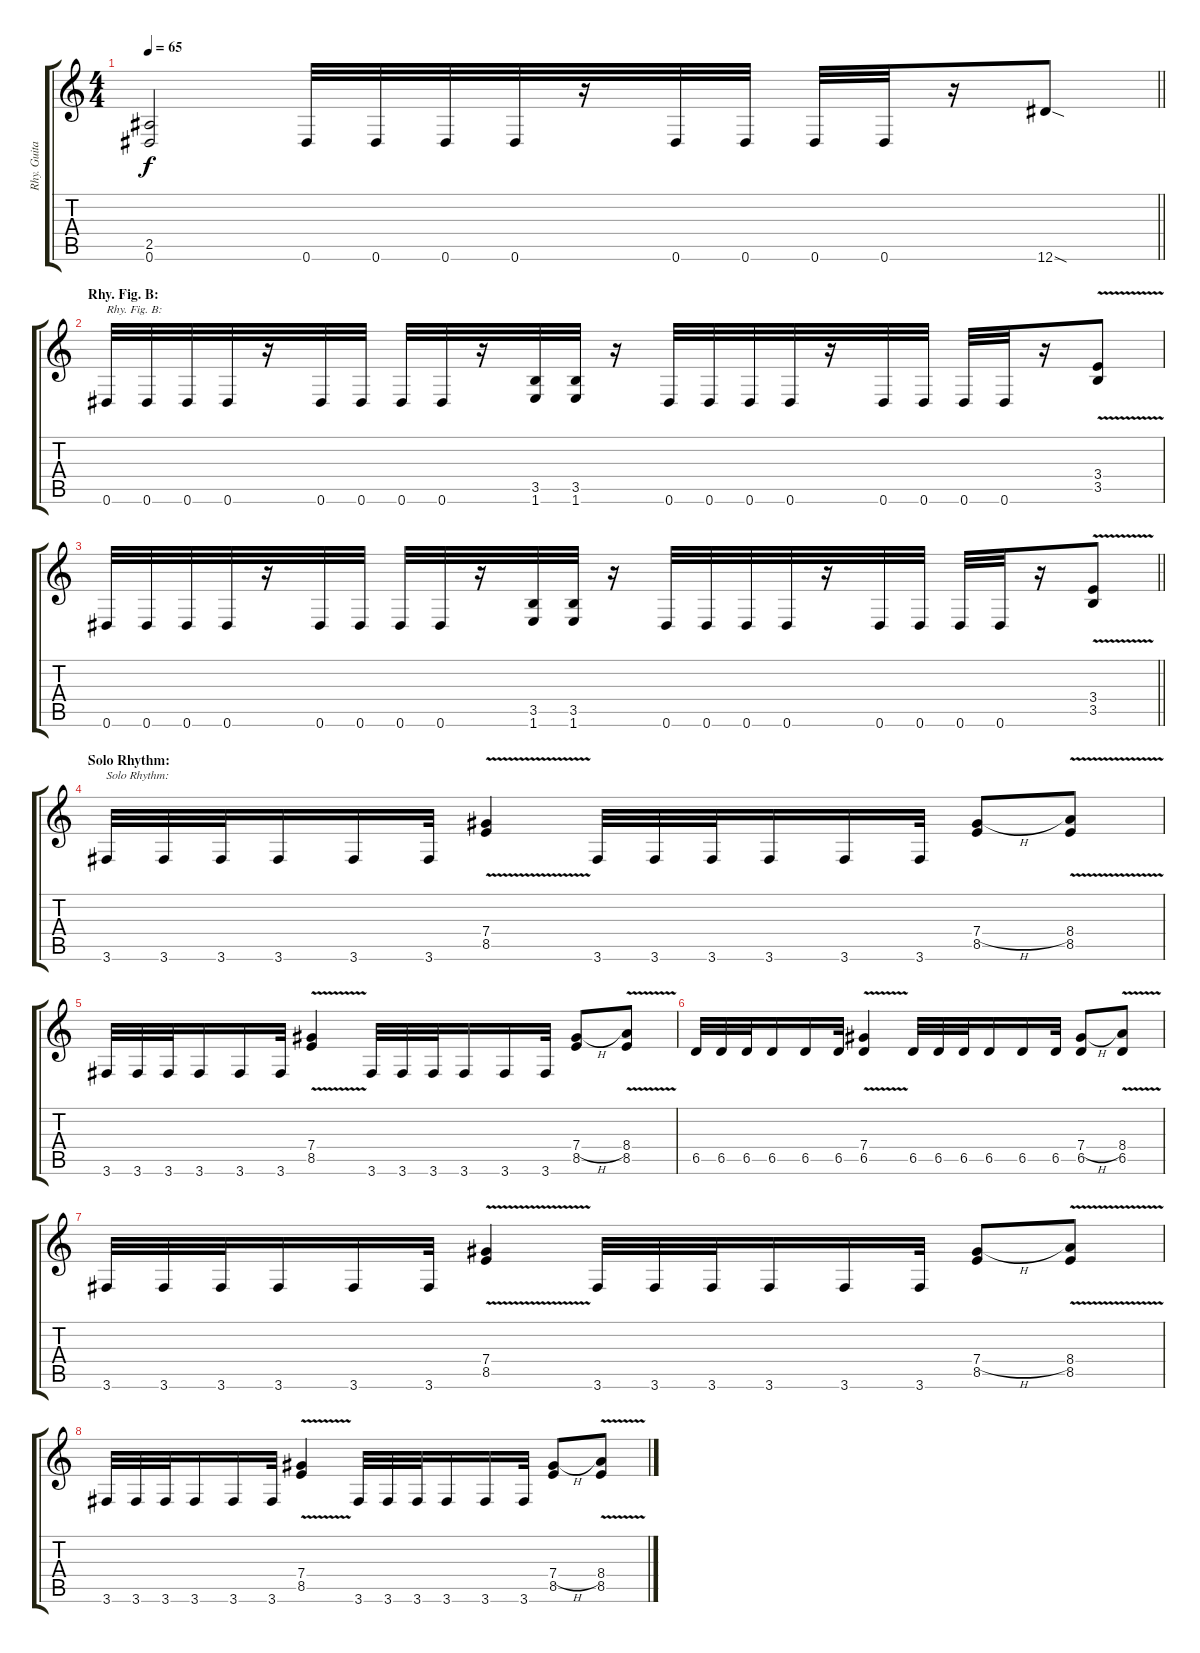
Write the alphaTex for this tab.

\track ("Rhy. Guitar 1" "Rhy. Guita") {instrument distortionguitar}
\staff {score tabs}
\tuning (Eb4 Bb3 Gb3 Db3 Ab2 Eb2) {hide}
\ts (4 4)
\tempo 65
\clef g2
\barLineRight lightlight
\ks c
(2.5 0.6).2{dy f} 0.6.32 0.6.32 0.6.32 0.6.32 r.16 0.6.32 0.6.32 0.6.32 0.6.32 r.16 12.6{sod}.8 |
\section ("" "Rhy. Fig. B:")
0.6.32{txt "Rhy. Fig. B:"} 0.6.32 0.6.32 0.6.32 r.16 0.6.32 0.6.32 0.6.32 0.6.32 r.16 (3.5 1.6).32 (3.5 1.6).32 r.16 0.6.32 0.6.32 0.6.32 0.6.32 r.16 0.6.32 0.6.32 0.6.32 0.6.32 r.16 (3.4 3.5{v}).8 |
\barLineRight lightlight
0.6.32 0.6.32 0.6.32 0.6.32 r.16 0.6.32 0.6.32 0.6.32 0.6.32 r.16 (3.5 1.6).32 (3.5 1.6).32 r.16 0.6.32 0.6.32 0.6.32 0.6.32 r.16 0.6.32 0.6.32 0.6.32 0.6.32 r.16 (3.4 3.5{v}).8 |
\section ("" "Solo Rhythm:")
3.6.32{txt "Solo Rhythm:"} 3.6.32 3.6.32 3.6.16 3.6.16 3.6.32 (7.4{v} 8.5).4 3.6.32 3.6.32 3.6.32 3.6.16 3.6.16 3.6.32 (7.4{h} 8.5).8 (8.4{v} 8.5).8 |
3.6.32 3.6.32 3.6.32 3.6.16 3.6.16 3.6.32 (7.4{v} 8.5).4 3.6.32 3.6.32 3.6.32 3.6.16 3.6.16 3.6.32 (7.4{h} 8.5).8 (8.4{v} 8.5).8 |
6.5.32 6.5.32 6.5.32 6.5.16 6.5.16 6.5.32 (7.4{v} 6.5).4 6.5.32 6.5.32 6.5.32 6.5.16 6.5.16 6.5.32 (7.4{h} 6.5).8 (8.4{v} 6.5).8 |
3.6.32 3.6.32 3.6.32 3.6.16 3.6.16 3.6.32 (7.4{v} 8.5).4 3.6.32 3.6.32 3.6.32 3.6.16 3.6.16 3.6.32 (7.4{h} 8.5).8 (8.4{v} 8.5).8 |
3.6.32 3.6.32 3.6.32 3.6.16 3.6.16 3.6.32 (7.4{v} 8.5).4 3.6.32 3.6.32 3.6.32 3.6.16 3.6.16 3.6.32 (7.4{h} 8.5).8 (8.4{v} 8.5).8
